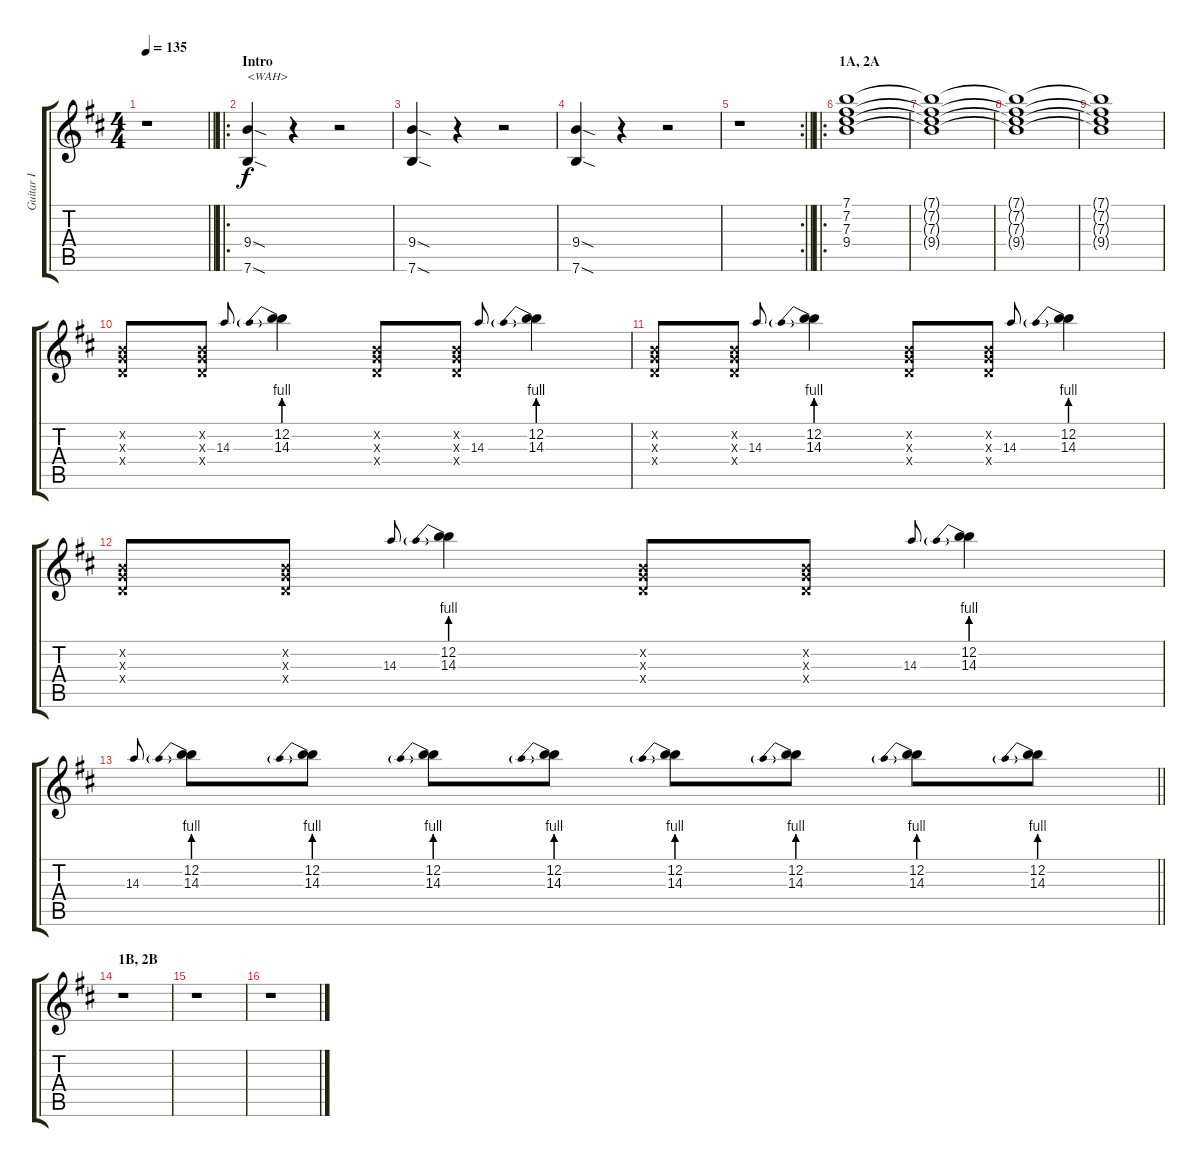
\track ("Guitar I" "Guitar I") {instrument distortionguitar}
\staff {score tabs}
\tuning (E4 B3 G3 D3 A2 E2) {hide}
\ts (4 4)
\tempo 135
\clef g2
\barLineRight lightlight
\ks bminor
r.1{dy f instrument distortionguitar} |
\ro
\section ("" "Intro")
(9.4{sod} 7.6{sod}).4{txt "<WAH>"} r.4 r.2 |
(9.4{sod} 7.6{sod}).4 r.4 r.2 |
(9.4{sod} 7.6{sod}).4 r.4 r.2 |
\rc 2
\barLineRight lightlight
r.1 |
\ro
\section ("" "1A, 2A")
(7.1 7.2 7.3 9.4).1 |
(7.1{t} 7.2{t} 7.3{t} 9.4{t}).1 |
(7.1{t} 7.2{t} 7.3{t} 9.4{t}).1 |
(7.1{t} 7.2{t} 7.3{t} 9.4{t}).1 |
(0.2{x} 0.3{x} 0.4{x}).8 (0.2{x} 0.3{x} 0.4{x}).8 14.3.8{gr onbeat} (12.2 14.3{be (prebend 0 4 60 4)}).4 (0.2{x} 0.3{x} 0.4{x}).8 (0.2{x} 0.3{x} 0.4{x}).8 14.3.8{gr onbeat} (12.2 14.3{be (prebend 0 4 60 4)}).4 |
(0.2{x} 0.3{x} 0.4{x}).8 (0.2{x} 0.3{x} 0.4{x}).8 14.3.8{gr onbeat} (12.2 14.3{be (prebend 0 4 60 4)}).4 (0.2{x} 0.3{x} 0.4{x}).8 (0.2{x} 0.3{x} 0.4{x}).8 14.3.8{gr onbeat} (12.2 14.3{be (prebend 0 4 60 4)}).4 |
(0.2{x} 0.3{x} 0.4{x}).8 (0.2{x} 0.3{x} 0.4{x}).8 14.3.8{gr onbeat} (12.2 14.3{be (prebend 0 4 60 4)}).4 (0.2{x} 0.3{x} 0.4{x}).8 (0.2{x} 0.3{x} 0.4{x}).8 14.3.8{gr onbeat} (12.2 14.3{be (prebend 0 4 60 4)}).4 |
\barLineRight lightlight
14.3.8{gr onbeat} (12.2 14.3{be (prebend 0 4 60 4)}).8 (12.2 14.3{be (prebend 0 4 60 4)}).8 (12.2 14.3{be (prebend 0 4 60 4)}).8 (12.2 14.3{be (prebend 0 4 60 4)}).8 (12.2 14.3{be (prebend 0 4 60 4)}).8 (12.2 14.3{be (prebend 0 4 60 4)}).8 (12.2 14.3{be (prebend 0 4 60 4)}).8 (12.2 14.3{be (prebend 0 4 60 4)}).8 |
\section ("" "1B, 2B")
r.1 |
r.1 |
r.1
